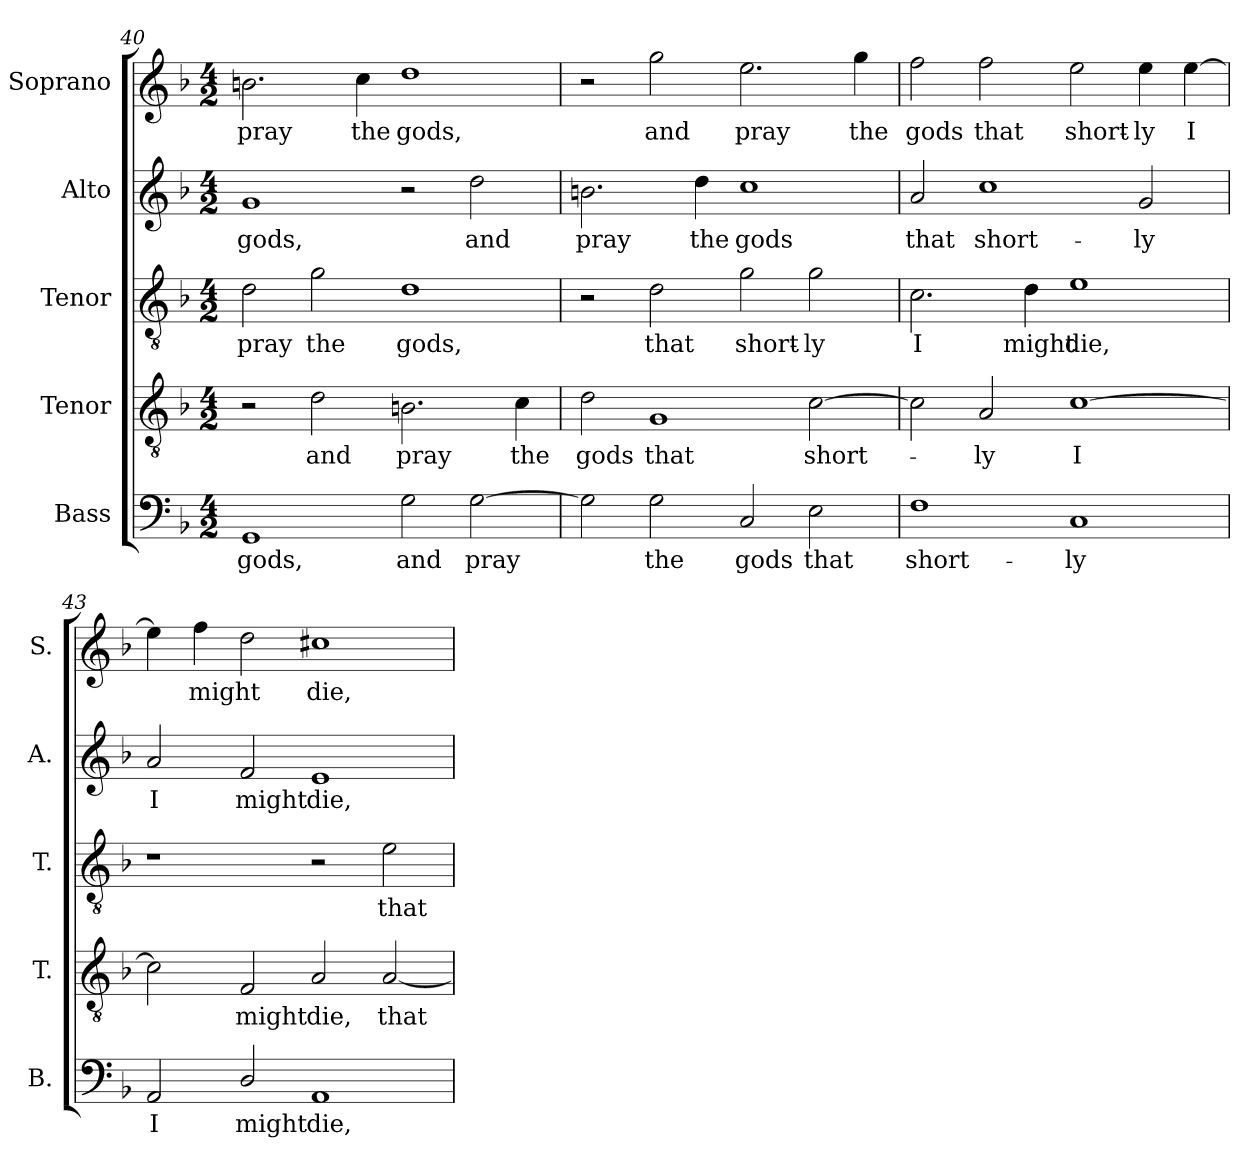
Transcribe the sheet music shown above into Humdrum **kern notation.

**kern	**text	**kern	**text	**kern	**text	**kern	**text	**kern	**text
*part5	*part5	*part4	*part4	*part3	*part3	*part2	*part2	*part1	*part1
*staff5	*staff5	*staff4	*staff4	*staff3	*staff3	*staff2	*staff2	*staff1	*staff1
*I"Bass	*	*I"Tenor	*	*I"Tenor	*	*I"Alto	*	*I"Soprano	*
*I'B.	*	*I'T.	*	*I'T.	*	*I'A.	*	*I'S.	*
*clefF4	*	*clefGv2	*	*clefGv2	*	*clefG2	*	*clefG2	*
*	*	*ITrd7c12	*	*ITrd7c12	*	*	*	*	*
*k[b-]	*	*k[b-]	*	*k[b-]	*	*k[b-]	*	*k[b-]	*
*F:	*	*F:	*	*F:	*	*F:	*	*F:	*
*M4/2	*	*M4/2	*	*M4/2	*	*M4/2	*	*M4/2	*
=40	=40	=40	=40	=40	=40	=40	=40	=40	=40
!	!LO:LY:b:color=#000000	!	!	!	!	!	!	!	!
!	!	!	!	!	!LO:LY:b:color=#000000	!	!	!	!
!	!	!	!	!	!	!	!LO:LY:b:color=#000000	!	!
!	!	!	!	!	!	!	!	!	!LO:LY:b:color=#000000
1GGi	gods,	2r	.	2Di\	pray	1gi	gods,	2.bni\	pray
!	!	!	!LO:LY:b:color=#000000	!	!	!	!	!	!
!	!	!	!	!	!LO:LY:b:color=#000000	!	!	!	!
.	.	2Di\	and	2Gi\	the	.	.	.	.
!	!	!	!	!	!	!	!	!	!LO:LY:b:color=#000000
.	.	.	.	.	.	.	.	4cci\	the
!	!LO:LY:b:color=#000000	!	!	!	!	!	!	!	!
!	!	!	!LO:LY:b:color=#000000	!	!	!	!	!	!
!	!	!	!	!	!LO:LY:b:color=#000000	!	!	!	!
!	!	!	!	!	!	!	!	!	!LO:LY:b:color=#000000
2Gi\	and	2.BBni\	pray	1Di	gods,	2r	.	1ddi	gods,
!	!LO:LY:b:color=#000000	!	!	!	!	!	!	!	!
!	!	!	!	!	!	!	!LO:LY:b:color=#000000	!	!
[2Gi\	pray	.	.	.	.	2ddi\	and	.	.
!	!	!	!LO:LY:b:color=#000000	!	!	!	!	!	!
.	.	4Ci\	the	.	.	.	.	.	.
!!LO:LB:g=z
=41	=41	=41	=41	=41	=41	=41	=41	=41	=41
!	!	!	!LO:LY:b:color=#000000	!	!	!	!	!	!
!	!	!	!	!	!	!	!LO:LY:b:color=#000000	!	!
2Gi\]	.	2Di\	gods	2r	.	2.bni\	pray	2r	.
!	!LO:LY:b:color=#000000	!	!	!	!	!	!	!	!
!	!	!	!LO:LY:b:color=#000000	!	!	!	!	!	!
!	!	!	!	!	!LO:LY:b:color=#000000	!	!	!	!
!	!	!	!	!	!	!	!	!	!LO:LY:b:color=#000000
2Gi\	the	1GGi	that	2Di\	that	.	.	2ggi\	and
!	!	!	!	!	!	!	!LO:LY:b:color=#000000	!	!
.	.	.	.	.	.	4ddi\	the	.	.
!	!LO:LY:b:color=#000000	!	!	!	!	!	!	!	!
!	!	!	!	!	!LO:LY:b:color=#000000	!	!	!	!
!	!	!	!	!	!	!	!LO:LY:b:color=#000000	!	!
!	!	!	!	!	!	!	!	!	!LO:LY:b:color=#000000
2Ci/	gods	.	.	2Gi\	short-	1cci	gods	2.eei\	pray
!	!LO:LY:b:color=#000000	!	!	!	!	!	!	!	!
!	!	!	!LO:LY:b:color=#000000	!	!	!	!	!	!
!	!	!	!	!	!LO:LY:b:color=#000000	!	!	!	!
2Ei\	that	[2Ci\	short-	2Gi\	-ly	.	.	.	.
!	!	!	!	!	!	!	!	!	!LO:LY:b:color=#000000
.	.	.	.	.	.	.	.	4ggi\	the
=42	=42	=42	=42	=42	=42	=42	=42	=42	=42
!	!LO:LY:b:color=#000000	!	!	!	!	!	!	!	!
!	!	!	!	!	!LO:LY:b:color=#000000	!	!	!	!
!	!	!	!	!	!	!	!LO:LY:b:color=#000000	!	!
!	!	!	!	!	!	!	!	!	!LO:LY:b:color=#000000
1Fi	short-	2Ci\]	.	2.Ci\	I	2ai/	that	2ffi\	gods
!	!	!	!LO:LY:b:color=#000000	!	!	!	!	!	!
!	!	!	!	!	!	!	!LO:LY:b:color=#000000	!	!
!	!	!	!	!	!	!	!	!	!LO:LY:b:color=#000000
.	.	2AAi/	-ly	.	.	1cci	short-	2ffi\	that
!	!	!	!	!	!LO:LY:b:color=#000000	!	!	!	!
.	.	.	.	4Di\	might	.	.	.	.
!	!LO:LY:b:color=#000000	!	!	!	!	!	!	!	!
!	!	!	!LO:LY:b:color=#000000	!	!	!	!	!	!
!	!	!	!	!	!LO:LY:b:color=#000000	!	!	!	!
!	!	!	!	!	!	!	!	!	!LO:LY:b:color=#000000
1Ci	-ly	[1Ci	I	1Ei	die,	.	.	2eei\	short-
!	!	!	!	!	!	!	!LO:LY:b:color=#000000	!	!
!	!	!	!	!	!	!	!	!	!LO:LY:b:color=#000000
.	.	.	.	.	.	2gi/	-ly	4eei\	-ly
!	!	!	!	!	!	!	!	!	!LO:LY:b:color=#000000
.	.	.	.	.	.	.	.	[4eei\	I
=43	=43	=43	=43	=43	=43	=43	=43	=43	=43
!	!LO:LY:b:color=#000000	!	!	!	!	!	!	!	!
!	!	!	!	!	!	!	!LO:LY:b:color=#000000	!	!
2AAi/	I	2Ci\]	.	1r	.	2ai/	I	4eei\]	.
!	!	!	!	!	!	!	!	!	!LO:LY:b:color=#000000
.	.	.	.	.	.	.	.	4ffi\	might
!	!LO:LY:b:color=#000000	!	!	!	!	!	!	!	!
!	!	!	!LO:LY:b:color=#000000	!	!	!	!	!	!
!	!	!	!	!	!	!	!LO:LY:b:color=#000000	!	!
2Di/	might	2FFi/	might	.	.	2fi/	might	2ddi\	.
!	!LO:LY:b:color=#000000	!	!	!	!	!	!	!	!
!	!	!	!LO:LY:b:color=#000000	!	!	!	!	!	!
!	!	!	!	!	!	!	!LO:LY:b:color=#000000	!	!
!	!	!	!	!	!	!	!	!	!LO:LY:b:color=#000000
1AAi	die,	2AAi/	die,	2r	.	1ei	die,	1cc#Xi	die,
!	!	!	!LO:LY:b:color=#000000	!	!	!	!	!	!
!	!	!	!	!	!LO:LY:b:color=#000000	!	!	!	!
.	.	[2AAi/	that	2Ei\	that	.	.	.	.
=	=	=	=	=	=	=	=	=	=
*-	*-	*-	*-	*-	*-	*-	*-	*-	*-
